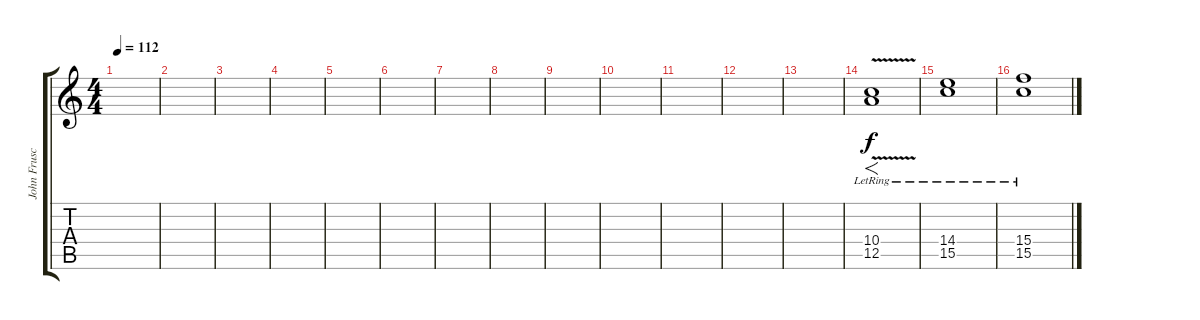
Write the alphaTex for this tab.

\track ("John Frusciante" "John Frusc") {instrument overdrivenguitar}
\staff {score tabs}
\tuning (E4 B3 G3 D3 A2 E2) {hide}
\ts (4 4)
\tempo 112
\clef g2
\ks c
|
|
|
|
|
|
|
|
|
|
|
|
|
(10.4{v lr} 12.5{lr}).1{f volume 11 instrument overdrivenguitar} |
(14.4{lr} 15.5{lr}).1 |
(15.4{lr} 15.5{lr}).1
